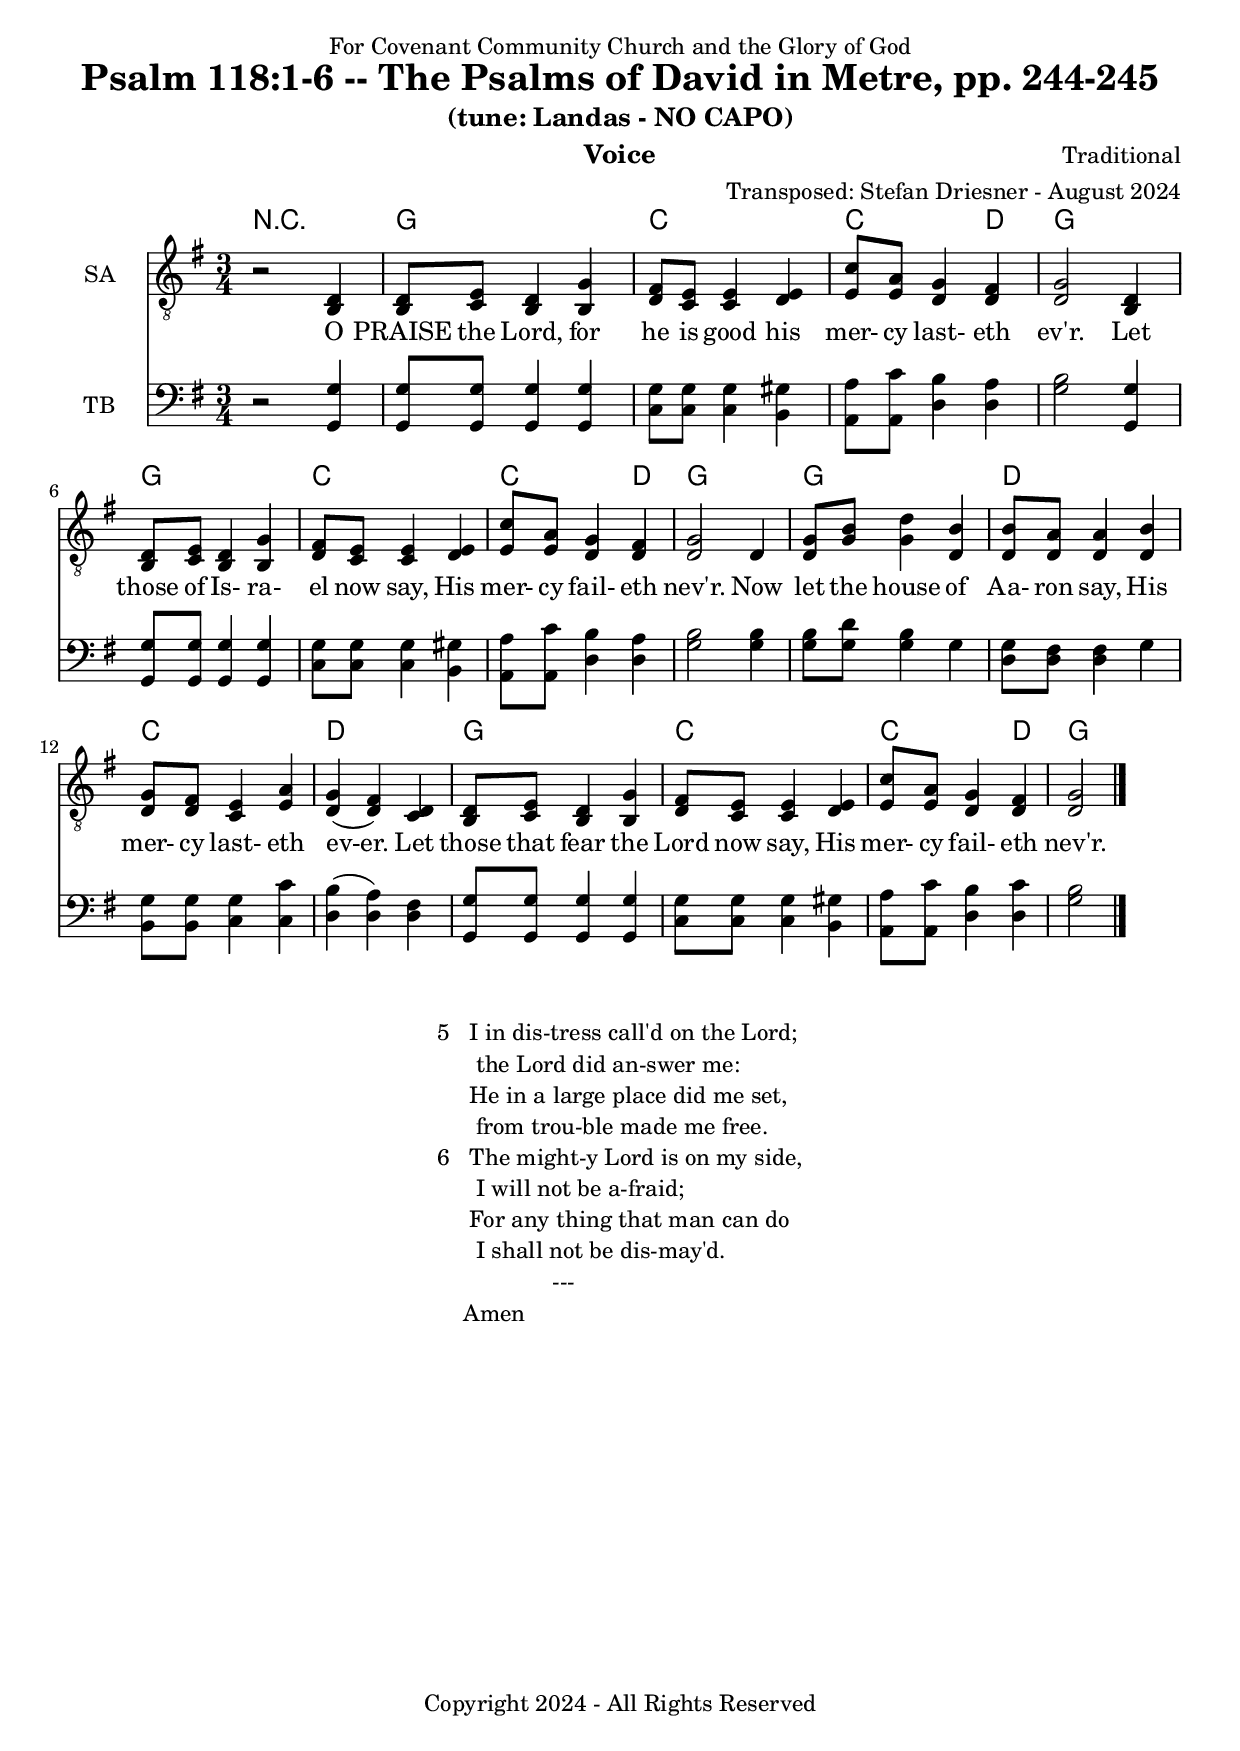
\version "2.24.1"
\language "english"

% force .mid extension for MIDI file output
#(ly:set-option 'midi-extension "mid")

\header {
  dedication = "For Covenant Community Church and the Glory of God"
  title = "Psalm 118:1-6 -- The Psalms of David in Metre, pp. 244-245"
  subtitle = "(tune: Landas - NO CAPO)"
  instrument = "Voice"
  composer = "Traditional"
  arranger = "Transposed: Stefan Driesner - August 2024"
  meter = ""
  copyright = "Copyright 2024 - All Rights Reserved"
}

global = {
  \key g \major
  \numericTimeSignature
  \time 3/4
}

versesVoice = \lyricmode {
  % Verse 1
  O PRAISE the Lord, for he is good
  his mer- cy last- eth ev'r.
  Let those of Is- ra- el now say,
  His mer- cy fail- eth nev'r.
  Now let the house of Aa- ron say,
  His mer- cy last- eth ev-er.
  Let those that fear the Lord now say,
  His mer- cy fail- eth nev'r.
}

% G major  ^\markup { \fret-diagram "6-3;5-2;4-o;3-o;2-3;1-3;" }
% C9 major ^\markup { \fret-diagram "6-o;5-3;4-2;3-o;2-3;1-3;" }
% D major  ^\markup { \fret-diagram "6-x;5-o;4-o;3-2;2-3;1-2;" }

MelodyVoice = \relative c {
  \global
  \dynamicUp
  % Music follows here.
  {
    r2 <d >4 |
    % Verse 1
    <d  >8  <e  >8  <d  >4  <g  >4  |
    <fs >8  <e  >8  <e  >4  <e  >4  |
    <c' >8  <a  >8  <g  >4  <fs >4  |
    <g  >2                  <d  >4  |
    <d  >8  <e  >8  <d  >4  <g  >4  |
    <fs >8  <e  >8  <e  >4  <e  >4  |
    <c' >8  <a  >8  <g  >4  <fs >4  |
    <g  >2                  <d  >4  |
    <g  >8  <b  >8  <d  >4  <b  >4  |
    <b  >8  <a  >8  <a  >4  <b  >4  |
    <g  >8  <fs >8  <e  >4  <a  >4  |
    <g  >4         (<fs >4) <d  >4  |
    <d  >8  <e  >8  <d  >4  <g  >4  |
    <fs >8  <e  >8  <e  >4  <e  >4  |
    <c' >8  <a  >8  <g  >4  <fs >4  |
    <g  >2
    \bar "|."
  }
}

SAVoice = \relative c {
  \global
  \dynamicUp
  % Music follows here.
  {
    r2 <b  d >4 |
    % Verse 1
    <b  d  >8  <c  e  >8  <b  d  >4  <b  g' >4  |
    <d  fs >8  <c  e  >8  <c  e  >4  <d  e  >4  |
    <e  c' >8  <e  a  >8  <d  g  >4  <d  fs >4  |
    <d  g  >2                        <b  d  >4  |
    <b  d  >8  <c  e  >8  <b  d  >4  <b  g' >4  |
    <d  fs >8  <c  e  >8  <c  e  >4  <d  e  >4  |
    <e  c' >8  <e  a  >8  <d  g  >4  <d  fs >4  |
    <d  g  >2                        <d     >4  |
    <d  g  >8  <g  b  >8  <g  d' >4  <d  b' >4  |
    <d  b' >8  <d  a' >8  <d  a' >4  <d  b' >4  |
    <d  g  >8  <d  fs >8  <c  e  >4  <e  a  >4  |
    <d  g  >4            (<d  fs >4) <c  d  >4  |
    <b  d  >8  <c  e  >8  <b  d  >4  <b  g' >4  |
    <d  fs >8  <c  e  >8  <c  e  >4  <d  e  >4  |
    <e  c' >8  <e  a  >8  <d  g  >4  <d  fs >4  |
    <d  g  >2
    \bar "|."
  }
}

TBVoice = \relative c {
  \global
  \dynamicUp
  % Music follows here.
  {
    r2 <g  g' >4 |
    % Verse 1
    <g  g' >8  <g  g' >8  <g  g' >4  <g  g' >4  |
    <c  g' >8  <c  g' >8  <c  g' >4  <b  gs'>4  |
    <a  a' >8  <a  c' >8  <d  b' >4  <d  a' >4  |
    <g  b  >2                        <g, g' >4  |
    <g  g' >8  <g  g' >8  <g  g' >4  <g  g' >4  |
    <c  g' >8  <c  g' >8  <c  g' >4  <b  gs'>4  |
    <a  a' >8  <a  c' >8  <d  b' >4  <d  a' >4  |
    <g  b  >2                        <g  b  >4  |
    <g  b  >8  <g  d' >8  <g  b  >4  <g     >4  |
    <d  g  >8  <d  fs >8  <d  fs >4  <g     >4  |
    <b, g' >8  <b  g' >8  <c  g' >4  <c  c' >4  |
    <d  b'  >4           (<d  a' >4) <d  fs >4  |
    <g, g'  >8 <g  g' >8  <g  g' >4  <g  g' >4  |
    <c  g' >8  <c  g' >8  <c  g' >4  <b  gs'>4  |
    <a  a' >8  <a  c' >8  <d  b' >4  <d  c' >4  |
    <g  b  >2
    \bar "|."
  }
}

Chords = \new ChordNames {
  \chordmode {
    r2.
    <g>2. <c>2. <c>2  <d>4 <g>2.
    <g>2. <c>2. <c>2  <d>4 <g>2.
    <g>2. <d>2. <c>2.      <d>2. 
    <g>2. <c>2. <c>2  <d>4 <g>2.
  }
}

MelodyVoicePart = \new Staff \with {
  instrumentName = "Melody"
  midiInstrument = "Voice Oohs"
} { \clef "treble_8" \MelodyVoice }
\addlyrics { \versesVoice }

SAVoicePart = \new Staff \with {
  instrumentName = "SA"
  midiInstrument = "Voice Oohs"
} { \clef "treble_8" \SAVoice }
\addlyrics { \versesVoice }

TBVoicePart = \new Staff \with {
  instrumentName = "TB"
  midiInstrument = "Voice Oohs"
} { \clef bass \TBVoice }

\score {
  <<
    \Chords
    % \MelodyVoicePart    
    \SAVoicePart
    \TBVoicePart
  >>
  \layout { }
  \midi {
    \context {
      \Score
      tempoWholesPerMinute = #(ly:make-moment 100 2)
    }
  }
}

\markup {
  \fill-line {
    {
      \column {
        \left-align {
  	  "5   I in dis-tress call'd on the Lord;"
	  "      the Lord did an-swer me:"
	  "     He in a large place did me set,"
	  "      from trou-ble made me free."
	  "6   The might-y Lord is on my side,"
  	  "      I will not be a-fraid;"
  	  "     For any thing that man can do"
  	  "      I shall not be dis-may'd."
	  "                  ---"
	  "    Amen"
        }
      }
    }
  }
}